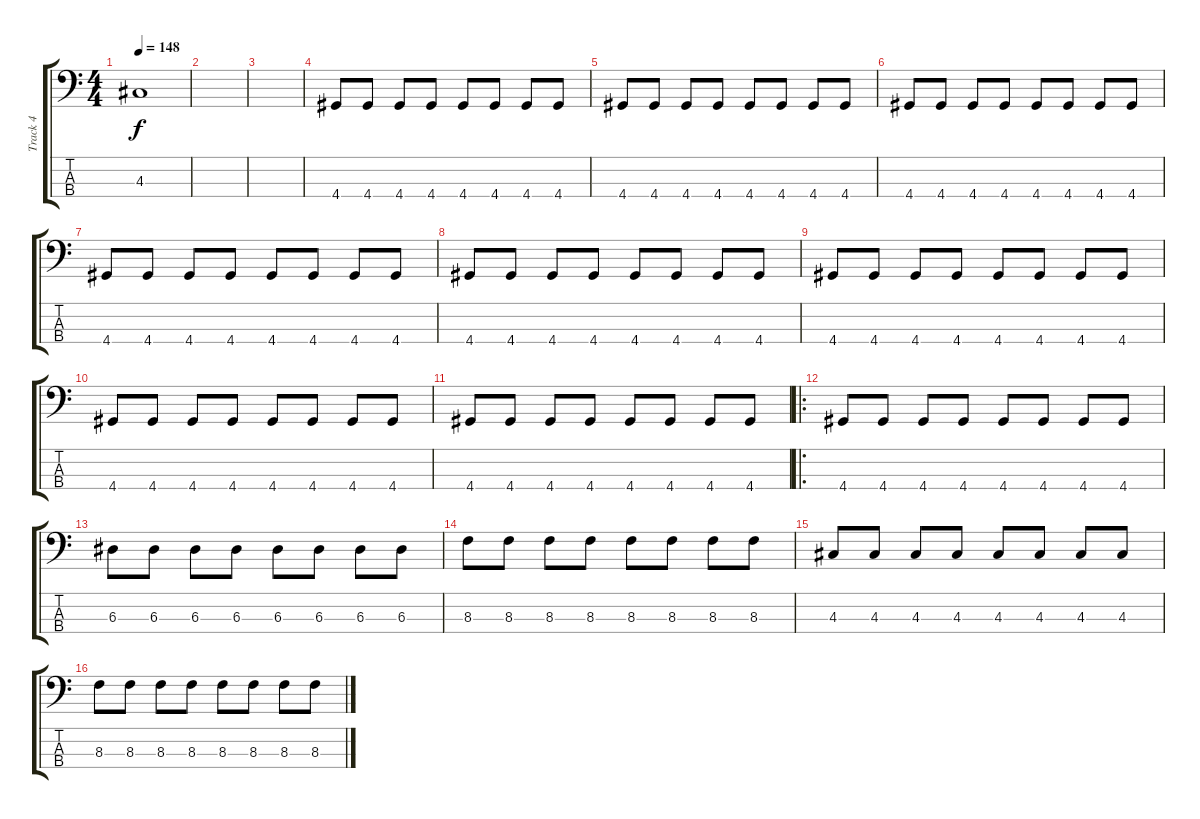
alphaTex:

\track ("Track 4" "Track 4") {instrument electricbassfinger}
\staff {score tabs}
\tuning (G2 D2 A1 E1) {hide}
\ts (4 4)
\tempo 148
\clef f4
\ks c
4.3{t}.1{dy f} |
|
|
4.4.8 4.4.8 4.4.8 4.4.8 4.4.8 4.4.8 4.4.8 4.4.8 |
4.4.8 4.4.8 4.4.8 4.4.8 4.4.8 4.4.8 4.4.8 4.4.8 |
4.4.8 4.4.8 4.4.8 4.4.8 4.4.8 4.4.8 4.4.8 4.4.8 |
4.4.8 4.4.8 4.4.8 4.4.8 4.4.8 4.4.8 4.4.8 4.4.8 |
4.4.8 4.4.8 4.4.8 4.4.8 4.4.8 4.4.8 4.4.8 4.4.8 |
4.4.8 4.4.8 4.4.8 4.4.8 4.4.8 4.4.8 4.4.8 4.4.8 |
4.4.8 4.4.8 4.4.8 4.4.8 4.4.8 4.4.8 4.4.8 4.4.8 |
4.4.8 4.4.8 4.4.8 4.4.8 4.4.8 4.4.8 4.4.8 4.4.8 |
\ro
4.4.8 4.4.8 4.4.8 4.4.8 4.4.8 4.4.8 4.4.8 4.4.8 |
6.3.8 6.3.8 6.3.8 6.3.8 6.3.8 6.3.8 6.3.8 6.3.8 |
8.3.8 8.3.8 8.3.8 8.3.8 8.3.8 8.3.8 8.3.8 8.3.8 |
4.3.8 4.3.8 4.3.8 4.3.8 4.3.8 4.3.8 4.3.8 4.3.8 |
8.3.8 8.3.8 8.3.8 8.3.8 8.3.8 8.3.8 8.3.8 8.3.8
